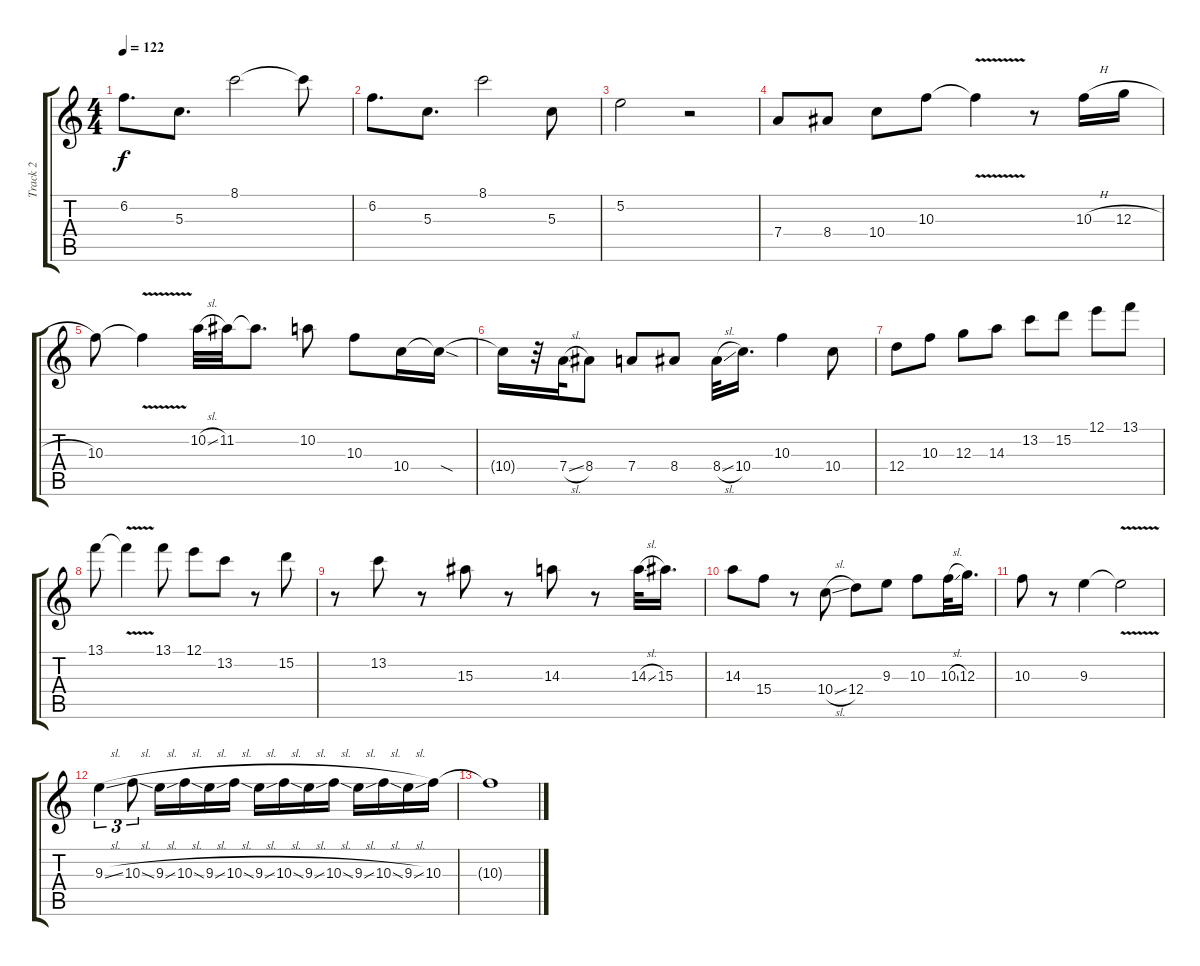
\track ("Track 2" "Track 2") {instrument overdrivenguitar}
\staff {score tabs}
\tuning (E4 B3 G3 D3 A2 E2) {hide}
\ts (4 4)
\tempo 122
\clef g2
\ks c
6.2.8{d dy f} 5.3.8{d} 8.1.2 8.1{t}.8 |
6.2.8{d} 5.3.8{d} 8.1.2 5.3.8 |
5.2.2 r.2 |
7.4.8{volume 15} 8.4.8 10.4.8 10.3.8 10.3{v t}.4 r.8 10.3{h}.16 12.3{h}.16 |
10.3.8 10.3{v t}.4 10.2{sl}.32 11.2.32 11.2{t}.8{d} 10.2.8 10.3.8 10.4.16 10.4{sod t}.16 |
10.4{t}.16 r.32 7.4{sl}.32 8.4.8 7.4.8 8.4.8 8.4{sl}.32 10.4.16{d} 10.3.4 10.4.8 |
12.4.8 10.3.8 12.3.8 14.3.8 13.2.8 15.2.8 12.1.8 13.1.8 |
13.1.8 13.1{v t}.4 13.1.8 12.1.8 13.2.8 r.8 15.2.8 |
r.8 13.2.8 r.8 15.3.8 r.8 14.3.8 r.8 14.3{sl}.32 15.3.16{d} |
14.3.8 15.4.8 r.8 10.4{sl}.8 12.4.8 9.3.8 10.3.8 10.3{sl}.32 12.3.16{d} |
10.3.8 r.8 9.3.4 9.3{v t}.2 |
9.3{sl}.4{tu (3 2)} 10.3{sl}.8{tu (3 2)} 9.3{sl}.16{volume 0} 10.3{sl}.16 9.3{sl}.16 10.3{sl}.16 9.3{sl}.16 10.3{sl}.16 9.3{sl}.16 10.3{sl}.16 9.3{sl}.16 10.3{sl}.16 9.3{sl}.16 10.3.16 |
10.3{t}.1
